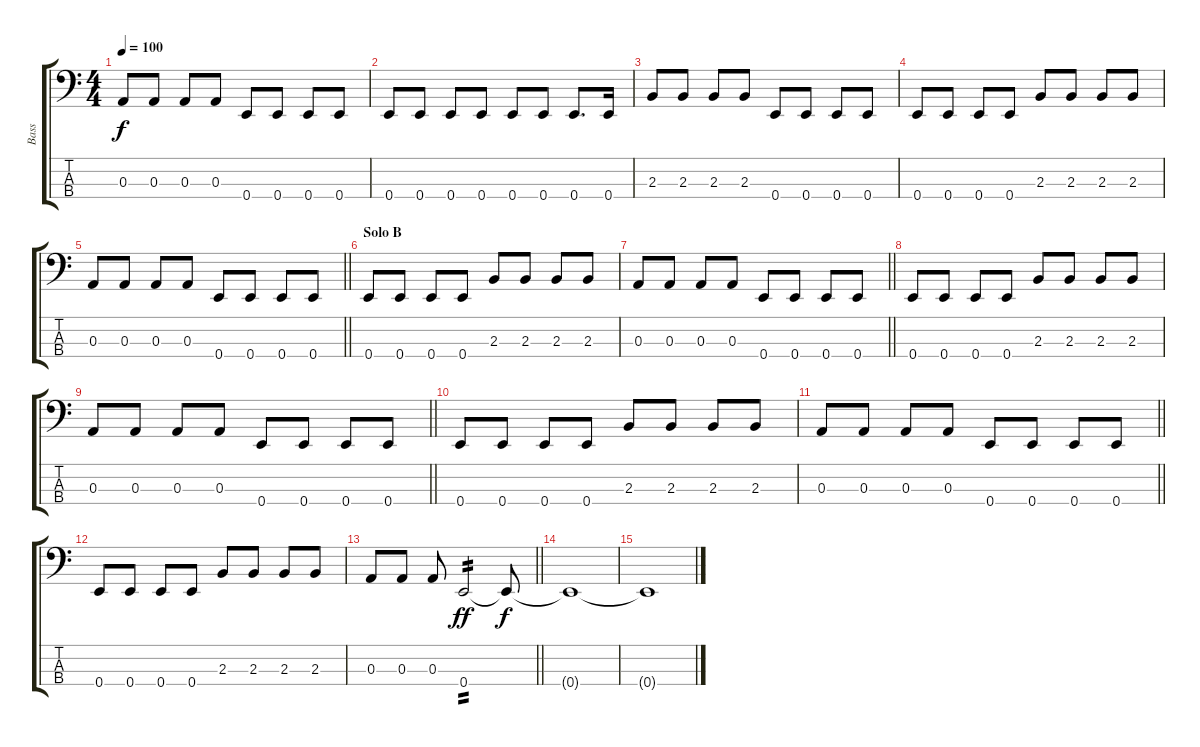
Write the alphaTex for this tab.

\track ("Bass" "Bass") {instrument electricbassfinger}
\staff {score tabs}
\tuning (G2 D2 A1 E1) {hide}
\ts (4 4)
\tempo 100
\clef f4
\ks c
0.3.8{dy f} 0.3.8 0.3.8 0.3.8 0.4.8 0.4.8 0.4.8 0.4.8 |
0.4.8 0.4.8 0.4.8 0.4.8 0.4.8 0.4.8 0.4.8{d} 0.4.16 |
2.3.8 2.3.8 2.3.8 2.3.8 0.4.8 0.4.8 0.4.8 0.4.8 |
0.4.8 0.4.8 0.4.8 0.4.8 2.3.8 2.3.8 2.3.8 2.3.8 |
\barLineRight lightlight
0.3.8 0.3.8 0.3.8 0.3.8 0.4.8 0.4.8 0.4.8 0.4.8 |
\section ("" "Solo B")
0.4.8 0.4.8 0.4.8 0.4.8 2.3.8 2.3.8 2.3.8 2.3.8 |
\barLineRight lightlight
0.3.8 0.3.8 0.3.8 0.3.8 0.4.8 0.4.8 0.4.8 0.4.8 |
0.4.8 0.4.8 0.4.8 0.4.8 2.3.8 2.3.8 2.3.8 2.3.8 |
\barLineRight lightlight
0.3.8 0.3.8 0.3.8 0.3.8 0.4.8 0.4.8 0.4.8 0.4.8 |
0.4.8 0.4.8 0.4.8 0.4.8 2.3.8 2.3.8 2.3.8 2.3.8 |
\barLineRight lightlight
0.3.8 0.3.8 0.3.8 0.3.8 0.4.8 0.4.8 0.4.8 0.4.8 |
0.4.8 0.4.8 0.4.8 0.4.8 2.3.8 2.3.8 2.3.8 2.3.8 |
\barLineRight lightlight
0.3.8 0.3.8 0.3.8 0.4.2{tp 2 dy ff} 0.4{t}.8{dy f} |
0.4{t}.1 |
0.4{t}.1
